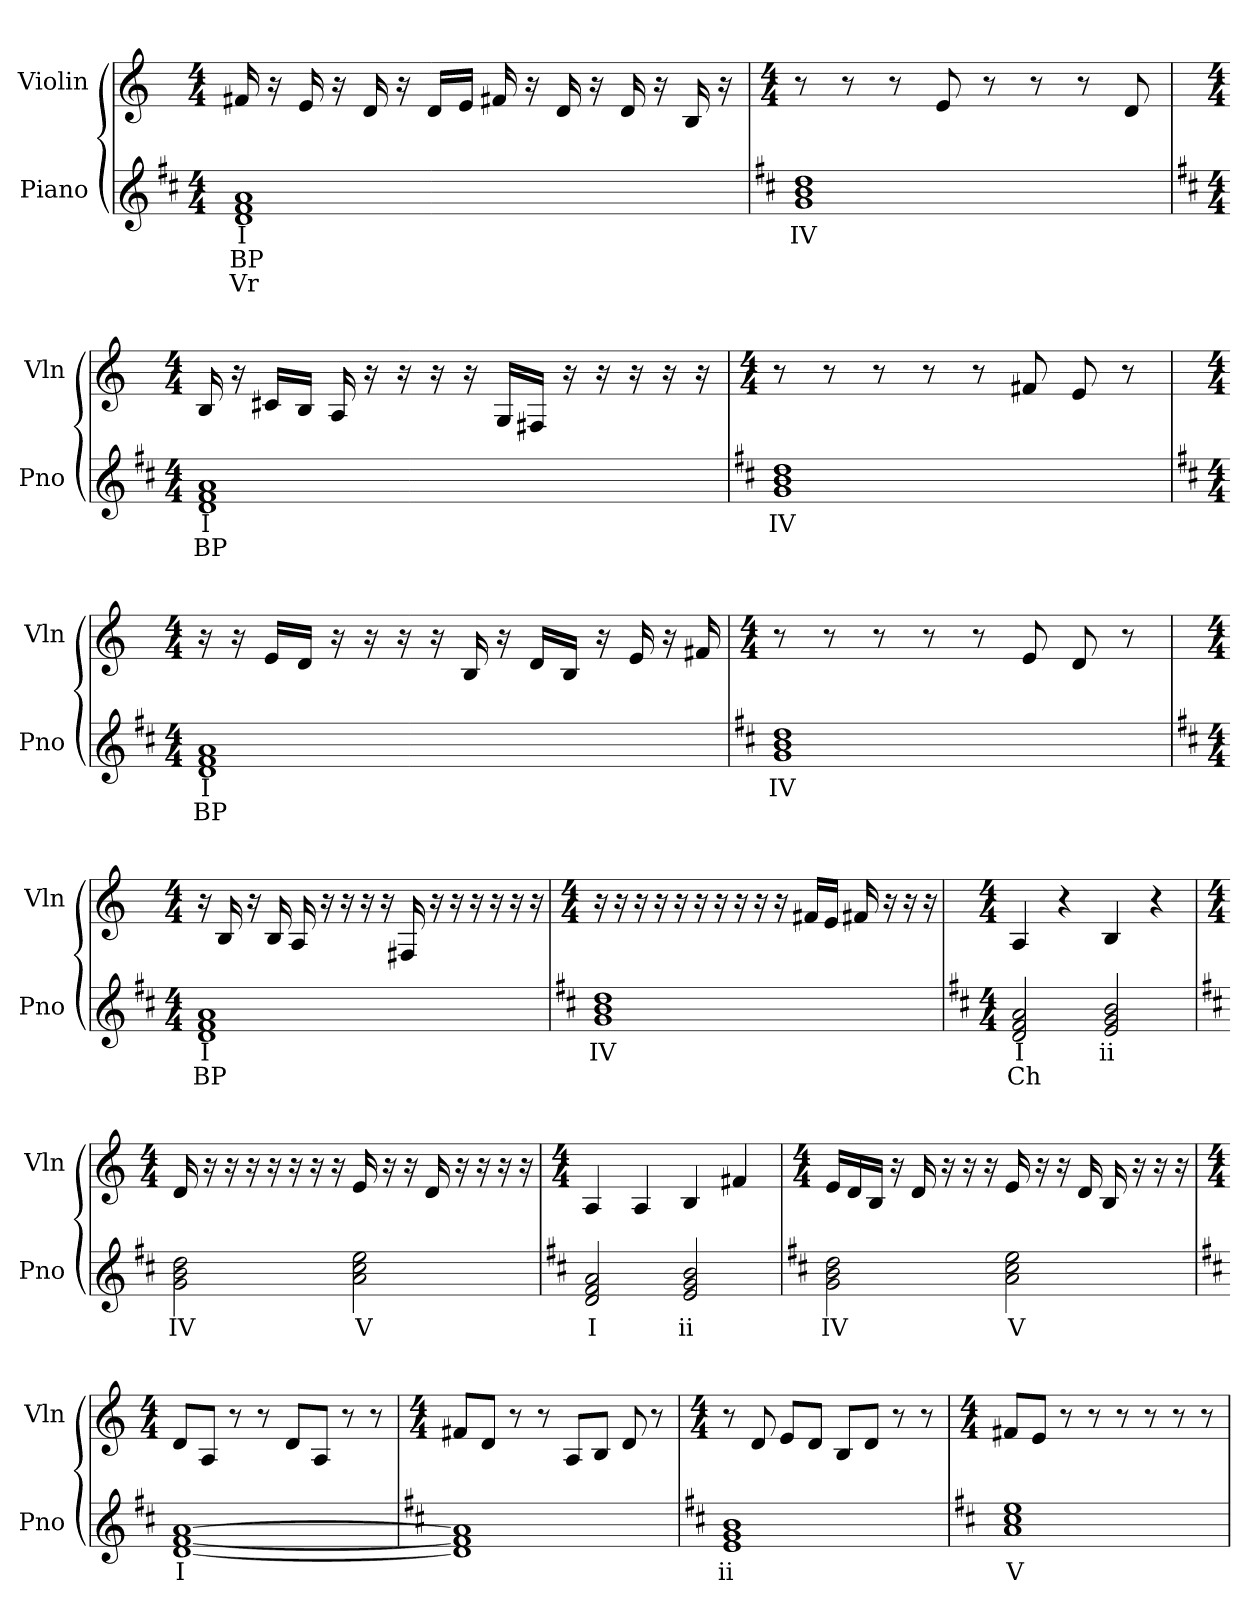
**kern	**text	**text	**text	**kern
*part2	*part2	*part2	*part2	*part1
*staff2	*staff2	*staff2	*staff2	*staff1
*I"Piano	*	*	*	*I"Violin
*I'Pno	*	*	*	*I'Vln
*k[f#c#]	*	*	*	*
*D:	*	*	*	*
*M4/4	*	*	*	*M4/4
=	=	=	=	=
1d 1f# 1a	I	BP	Vr	16f#X
.	.	.	.	16r
.	.	.	.	16e
.	.	.	.	16r
.	.	.	.	16d
.	.	.	.	16r
.	.	.	.	16dLL
.	.	.	.	16eJJ
.	.	.	.	16f#X
.	.	.	.	16r
.	.	.	.	16d
.	.	.	.	16r
.	.	.	.	16d
.	.	.	.	16r
.	.	.	.	16B
.	.	.	.	16r
=	=	=	=	=
*k[f#c#]	*	*	*	*
*D:	*	*	*	*
*	*	*	*	*M4/4
1g 1b 1dd	IV	.	.	8r
.	.	.	.	8r
.	.	.	.	8r
.	.	.	.	8e
.	.	.	.	8r
.	.	.	.	8r
.	.	.	.	8r
.	.	.	.	8d
=	=	=	=	=
*k[f#c#]	*	*	*	*
*D:	*	*	*	*
*M4/4	*	*	*	*M4/4
1d 1f# 1a	I	BP	.	16B
.	.	.	.	16r
.	.	.	.	16c#XLL
.	.	.	.	16BJJ
.	.	.	.	16A
.	.	.	.	16r
.	.	.	.	16r
.	.	.	.	16r
.	.	.	.	16r
.	.	.	.	16GLL
.	.	.	.	16F#XJJ
.	.	.	.	16r
.	.	.	.	16r
.	.	.	.	16r
.	.	.	.	16r
.	.	.	.	16r
=	=	=	=	=
*k[f#c#]	*	*	*	*
*D:	*	*	*	*
*	*	*	*	*M4/4
1g 1b 1dd	IV	.	.	8r
.	.	.	.	8r
.	.	.	.	8r
.	.	.	.	8r
.	.	.	.	8r
.	.	.	.	8f#X
.	.	.	.	8e
.	.	.	.	8r
=	=	=	=	=
*k[f#c#]	*	*	*	*
*D:	*	*	*	*
*M4/4	*	*	*	*M4/4
1d 1f# 1a	I	BP	.	16r
.	.	.	.	16r
.	.	.	.	16eLL
.	.	.	.	16dJJ
.	.	.	.	16r
.	.	.	.	16r
.	.	.	.	16r
.	.	.	.	16r
.	.	.	.	16B
.	.	.	.	16r
.	.	.	.	16dLL
.	.	.	.	16BJJ
.	.	.	.	16r
.	.	.	.	16e
.	.	.	.	16r
.	.	.	.	16f#X
=	=	=	=	=
*k[f#c#]	*	*	*	*
*D:	*	*	*	*
*	*	*	*	*M4/4
1g 1b 1dd	IV	.	.	8r
.	.	.	.	8r
.	.	.	.	8r
.	.	.	.	8r
.	.	.	.	8r
.	.	.	.	8e
.	.	.	.	8d
.	.	.	.	8r
=	=	=	=	=
*k[f#c#]	*	*	*	*
*D:	*	*	*	*
*M4/4	*	*	*	*M4/4
1d 1f# 1a	I	BP	.	16r
.	.	.	.	16B
.	.	.	.	16r
.	.	.	.	16B
.	.	.	.	16A
.	.	.	.	16r
.	.	.	.	16r
.	.	.	.	16r
.	.	.	.	16r
.	.	.	.	16F#X
.	.	.	.	16r
.	.	.	.	16r
.	.	.	.	16r
.	.	.	.	16r
.	.	.	.	16r
.	.	.	.	16r
=	=	=	=	=
*k[f#c#]	*	*	*	*
*D:	*	*	*	*
*	*	*	*	*M4/4
1g 1b 1dd	IV	.	.	16r
.	.	.	.	16r
.	.	.	.	16r
.	.	.	.	16r
.	.	.	.	16r
.	.	.	.	16r
.	.	.	.	16r
.	.	.	.	16r
.	.	.	.	16r
.	.	.	.	16r
.	.	.	.	16f#XLL
.	.	.	.	16eJJ
.	.	.	.	16f#X
.	.	.	.	16r
.	.	.	.	16r
.	.	.	.	16r
=	=	=	=	=
*k[f#c#]	*	*	*	*
*D:	*	*	*	*
*M4/4	*	*	*	*M4/4
2d 2f# 2a	I	Ch	.	4A
.	.	.	.	4r
2e 2g 2b	ii	.	.	4B
.	.	.	.	4r
=	=	=	=	=
*k[f#c#]	*	*	*	*
*D:	*	*	*	*
*	*	*	*	*M4/4
2g 2b 2dd	IV	.	.	16d
.	.	.	.	16r
.	.	.	.	16r
.	.	.	.	16r
.	.	.	.	16r
.	.	.	.	16r
.	.	.	.	16r
.	.	.	.	16r
2a 2cc# 2ee	V	.	.	16e
.	.	.	.	16r
.	.	.	.	16r
.	.	.	.	16d
.	.	.	.	16r
.	.	.	.	16r
.	.	.	.	16r
.	.	.	.	16r
=	=	=	=	=
*k[f#c#]	*	*	*	*
*D:	*	*	*	*
*	*	*	*	*M4/4
2d 2f# 2a	I	.	.	4A
.	.	.	.	4A
2e 2g 2b	ii	.	.	4B
.	.	.	.	4f#X
=	=	=	=	=
*k[f#c#]	*	*	*	*
*D:	*	*	*	*
*	*	*	*	*M4/4
2g 2b 2dd	IV	.	.	16eLL
.	.	.	.	16d
.	.	.	.	16BJJ
.	.	.	.	16r
.	.	.	.	16d
.	.	.	.	16r
.	.	.	.	16r
.	.	.	.	16r
2a 2cc# 2ee	V	.	.	16e
.	.	.	.	16r
.	.	.	.	16r
.	.	.	.	16d
.	.	.	.	16B
.	.	.	.	16r
.	.	.	.	16r
.	.	.	.	16r
=	=	=	=	=
*k[f#c#]	*	*	*	*
*D:	*	*	*	*
*	*	*	*	*M4/4
[1d [1f# [1a	I	.	.	8dL
.	.	.	.	8AJ
.	.	.	.	8r
.	.	.	.	8r
.	.	.	.	8dL
.	.	.	.	8AJ
.	.	.	.	8r
.	.	.	.	8r
=	=	=	=	=
*k[f#c#]	*	*	*	*
*D:	*	*	*	*
*	*	*	*	*M4/4
1d] 1f#] 1a]	.	.	.	8f#XL
.	.	.	.	8dJ
.	.	.	.	8r
.	.	.	.	8r
.	.	.	.	8AL
.	.	.	.	8BJ
.	.	.	.	8d
.	.	.	.	8r
=	=	=	=	=
*k[f#c#]	*	*	*	*
*D:	*	*	*	*
*	*	*	*	*M4/4
1e 1g 1b	ii	.	.	8r
.	.	.	.	8d
.	.	.	.	8eL
.	.	.	.	8dJ
.	.	.	.	8BL
.	.	.	.	8dJ
.	.	.	.	8r
.	.	.	.	8r
=	=	=	=	=
*k[f#c#]	*	*	*	*
*D:	*	*	*	*
*	*	*	*	*M4/4
1a 1cc# 1ee	V	.	.	8f#XL
.	.	.	.	8eJ
.	.	.	.	8r
.	.	.	.	8r
.	.	.	.	8r
.	.	.	.	8r
.	.	.	.	8r
.	.	.	.	8r
=	=	=	=	=
*-	*-	*-	*-	*-
